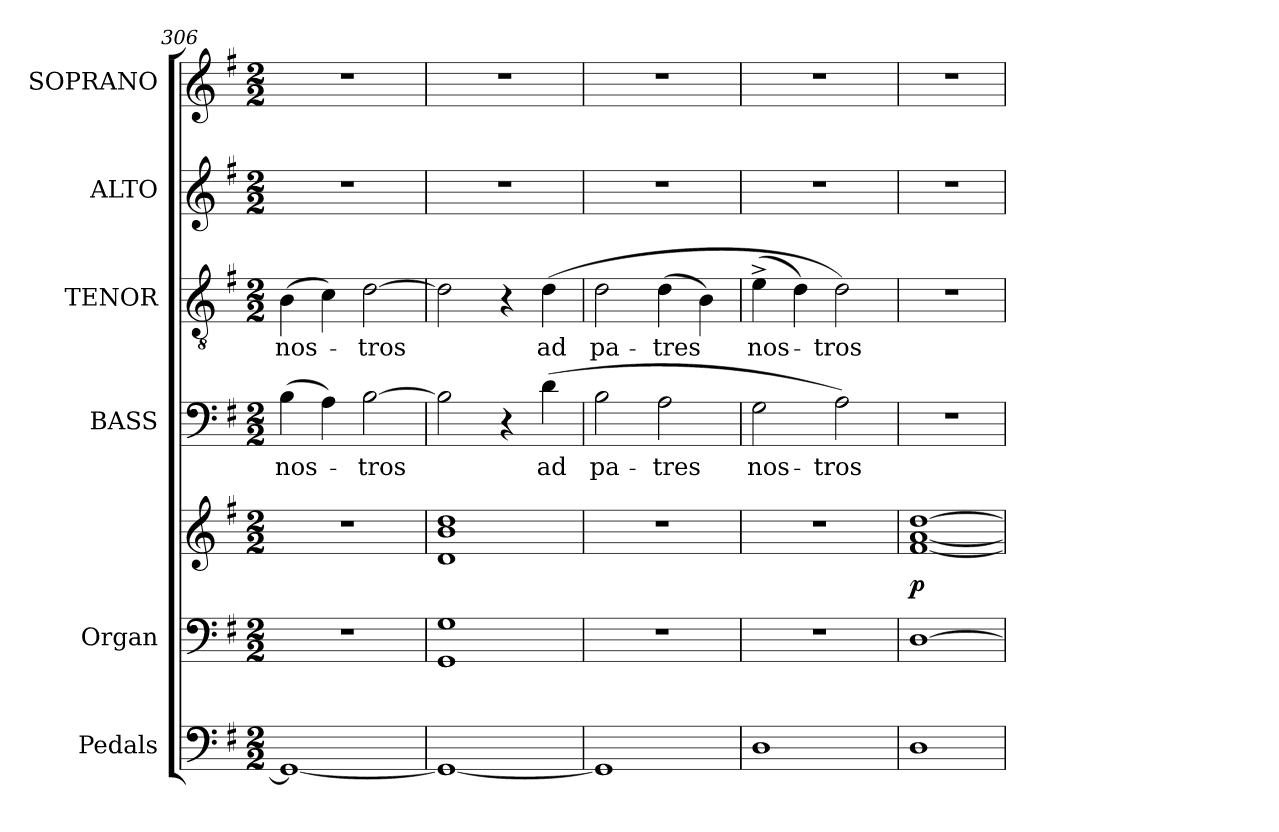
**kern	**kern	**kern	**dynam	**kern	**text	**kern	**text	**kern	**kern
*part6	*part5	*part5	*part5	*part4	*part4	*part3	*part3	*part2	*part1
*staff7	*staff6	*staff5	*staff5/6	*staff4	*staff4	*staff3	*staff3	*staff2	*staff1
*I"Pedals	*I"Organ	*	*	*I"BASS	*	*I"TENOR	*	*I"ALTO	*I"SOPRANO
*I'Ped.	*I'Org.	*	*	*I'B.	*	*I'T.	*	*I'A.	*I'S.
*clefF4	*clefF4	*clefG2	*	*clefF4	*	*clefGv2	*	*clefG2	*clefG2
*	*	*	*	*	*	*ITrd7c12	*	*	*
*k[f#]	*k[f#]	*k[f#]	*	*k[f#]	*	*k[f#]	*	*k[f#]	*k[f#]
*G:	*G:	*G:	*	*G:	*	*G:	*	*G:	*G:
*M2/2	*M2/2	*M2/2	*	*M2/2	*	*M2/2	*	*M2/2	*M2/2
=306	=306	=306	=306	=306	=306	=306	=306	=306	=306
!	!	!	!	!	!LO:LY:b:color=#000000	!	!	!	!
!	!	!	!	!	!	!	!LO:LY:b:color=#000000	!	!
1GGi_<	1r	1r	.	(4Bi\	nos-	(4BBi\	nos-	1r	1r
.	.	.	.	4Ai\)	.	4Ci\)	.	.	.
!	!	!	!	!	!LO:LY:b:color=#000000	!	!	!	!
!	!	!	!	!	!	!	!LO:LY:b:color=#000000	!	!
.	.	.	.	[>2Bi\	-tros	[>2Di\	-tros	.	.
=307	=307	=307	=307	=307	=307	=307	=307	=307	=307
1GGi_<	1GGi 1Gi	1di 1bi 1ddi	.	2Bi\]	.	2Di\]	.	1r	1r
.	.	.	.	4r	.	4r	.	.	.
!	!	!	!	!	!LO:LY:b:color=#000000	!	!	!	!
!	!	!	!	!	!	!	!LO:LY:b:color=#000000	!	!
.	.	.	.	(4di\	ad	(4Di\	ad	.	.
=308	=308	=308	=308	=308	=308	=308	=308	=308	=308
!	!	!	!	!	!LO:LY:b:color=#000000	!	!	!	!
!	!	!	!	!	!	!	!LO:LY:b:color=#000000	!	!
1GGi]	1r	1r	.	2Bi\	pa-	2Di\	pa-	1r	1r
!	!	!	!	!	!LO:LY:b:color=#000000	!	!	!	!
!	!	!	!	!	!	!	!LO:LY:b:color=#000000	!	!
.	.	.	.	2Ai\	-tres	(4Di\	-tres	.	.
.	.	.	.	.	.	4BBi\)	.	.	.
=309	=309	=309	=309	=309	=309	=309	=309	=309	=309
!	!	!	!	!	!LO:LY:b:color=#000000	!	!	!	!
!	!	!	!	!	!	!	!LO:LY:b:color=#000000	!	!
1Di	1r	1r	.	2Gi\	nos-	(4E^i\	nos-	1r	1r
.	.	.	.	.	.	4Di\)	.	.	.
!	!	!	!	!	!LO:LY:b:color=#000000	!	!	!	!
!	!	!	!	!	!	!	!LO:LY:b:color=#000000	!	!
.	.	.	.	2Ai\)	-tros	2Di\)	-tros	.	.
=310	=310	=310	=310	=310	=310	=310	=310	=310	=310
1Di	[>1Di	[<1f#i [<1ai [>1ddi	p	1r	.	1r	.	1r	1r
=	=	=	=	=	=	=	=	=	=
*-	*-	*-	*-	*-	*-	*-	*-	*-	*-
